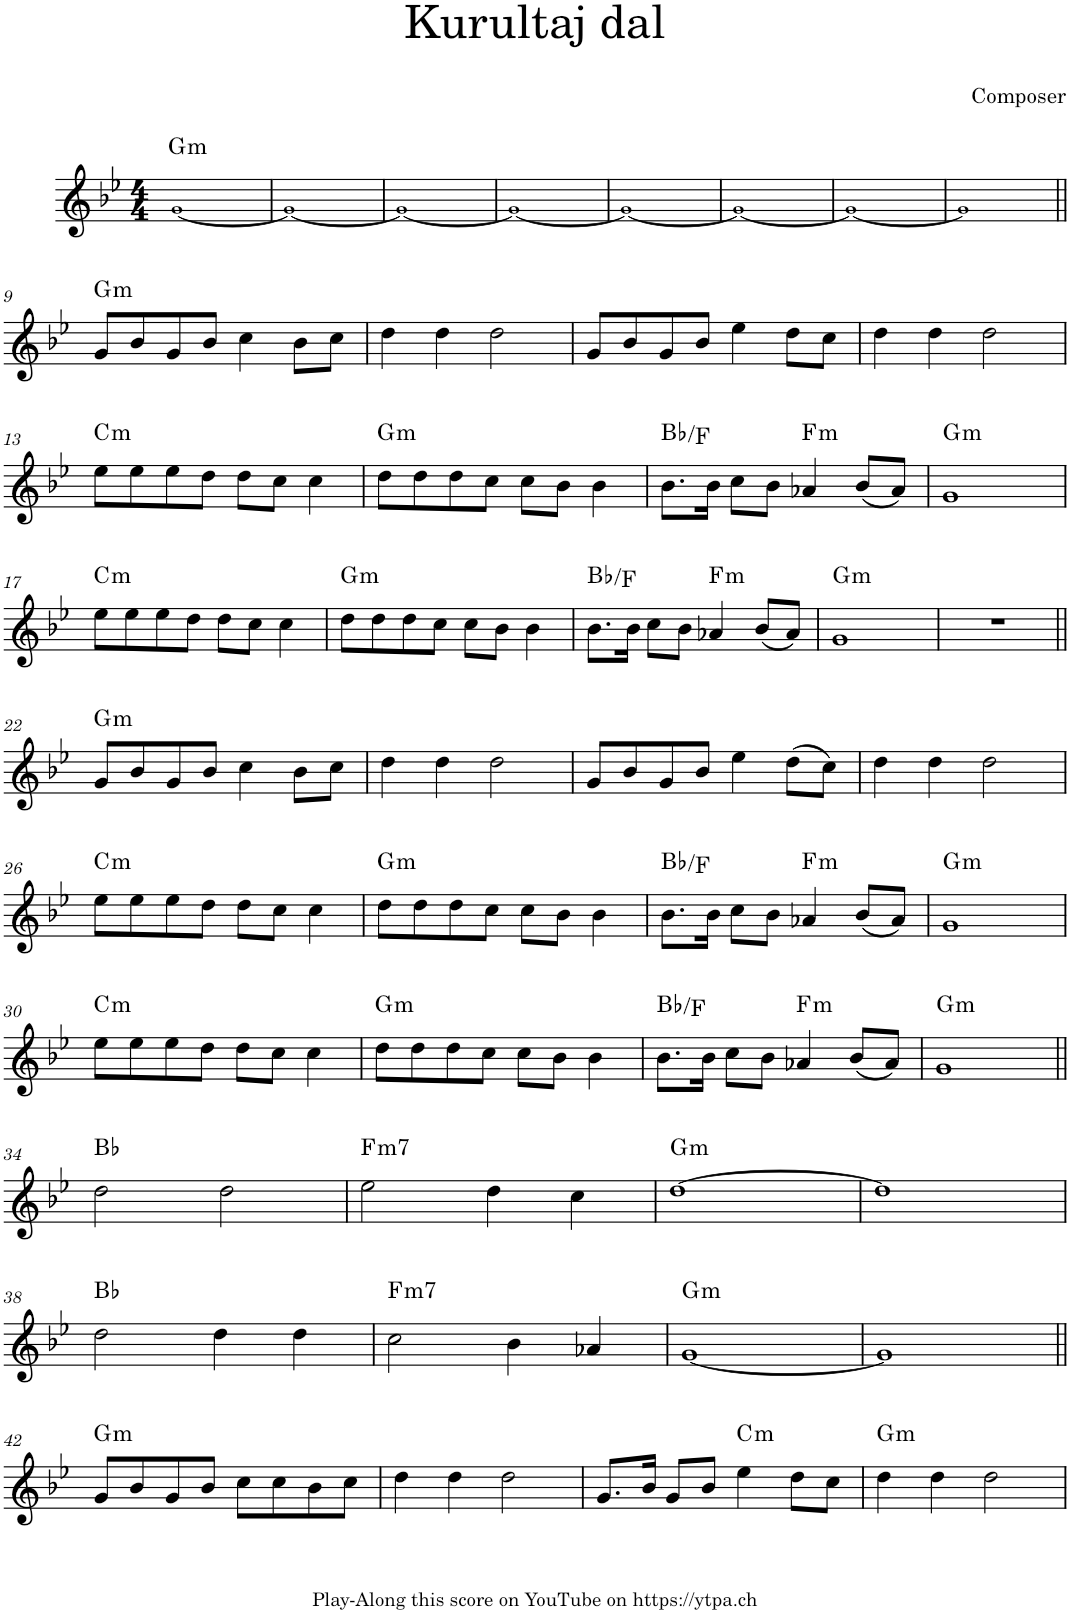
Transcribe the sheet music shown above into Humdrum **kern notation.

**kern	**harte
*part1	*part1
*staff1	*
*I"Piano	*
*I'Pno.	*
*clefG2	*
*k[b-e-]	*
*M4/4	*
=1	=1
!	!LO:H:kt=m
[1g!	G:min
=2	=2
1g!_	.
=3	=3
1g!_	.
=4	=4
1g!_	.
=5	=5
1g!_	.
=6	=6
1g!_	.
=7	=7
1g!_	.
=8	=8
1g!]	.
!!LO:LB:g=z
=9||	=9||
!	!LO:H:kt=m
8g/L	G:min
8b-/	.
8g/	.
8b-/J	.
4cc\	.
8b-\L	.
8cc\J	.
=10	=10
4dd\	.
4dd\	.
2dd\	.
=11	=11
8g/L	.
8b-/	.
8g/	.
8b-/J	.
4ee-\	.
8dd\L	.
8cc\J	.
=12	=12
4dd\	.
4dd\	.
2dd\	.
!!LO:LB:g=z
=13	=13
!	!LO:H:kt=m
8ee-\L	C:min
8ee-\	.
8ee-\	.
8dd\J	.
8dd\L	.
8cc\J	.
4cc\	.
=14	=14
!	!LO:H:kt=m
8dd\L	G:min
8dd\	.
8dd\	.
8cc\J	.
8cc\L	.
8b-\J	.
4b-\	.
=15	=15
8.b-\L	Bb:maj/5
16b-\Jk	.
8cc\L	.
8b-\J	.
!	!LO:H:kt=m
4a-X/	F:min
(8b-/L	.
8a-/J)	.
=16	=16
!	!LO:H:kt=m
1g	G:min
!!LO:LB:g=z
=17	=17
!	!LO:H:kt=m
8ee-\L	C:min
8ee-\	.
8ee-\	.
8dd\J	.
8dd\L	.
8cc\J	.
4cc\	.
=18	=18
!	!LO:H:kt=m
8dd\L	G:min
8dd\	.
8dd\	.
8cc\J	.
8cc\L	.
8b-\J	.
4b-\	.
=19	=19
8.b-\L	Bb:maj/5
16b-\Jk	.
8cc\L	.
8b-\J	.
!	!LO:H:kt=m
4a-X/	F:min
(8b-/L	.
8a-/J)	.
=20	=20
!	!LO:H:kt=m
1g	G:min
=21	=21
1r	.
!!LO:LB:g=z
=22||	=22||
!	!LO:H:kt=m
8g/L	G:min
8b-/	.
8g/	.
8b-/J	.
4cc\	.
8b-\L	.
8cc\J	.
=23	=23
4dd\	.
4dd\	.
2dd\	.
=24	=24
8g/L	.
8b-/	.
8g/	.
8b-/J	.
4ee-\	.
(8dd\L	.
8cc\J)	.
=25	=25
4dd\	.
4dd\	.
2dd\	.
!!LO:LB:g=z
=26	=26
!	!LO:H:kt=m
8ee-\L	C:min
8ee-\	.
8ee-\	.
8dd\J	.
8dd\L	.
8cc\J	.
4cc\	.
=27	=27
!	!LO:H:kt=m
8dd\L	G:min
8dd\	.
8dd\	.
8cc\J	.
8cc\L	.
8b-\J	.
4b-\	.
=28	=28
8.b-\L	Bb:maj/5
16b-\Jk	.
8cc\L	.
8b-\J	.
!	!LO:H:kt=m
4a-X/	F:min
(8b-/L	.
8a-/J)	.
=29	=29
!	!LO:H:kt=m
1g	G:min
!!LO:LB:g=z
=30	=30
!	!LO:H:kt=m
8ee-\L	C:min
8ee-\	.
8ee-\	.
8dd\J	.
8dd\L	.
8cc\J	.
4cc\	.
=31	=31
!	!LO:H:kt=m
8dd\L	G:min
8dd\	.
8dd\	.
8cc\J	.
8cc\L	.
8b-\J	.
4b-\	.
=32	=32
8.b-\L	Bb:maj/5
16b-\Jk	.
8cc\L	.
8b-\J	.
!	!LO:H:kt=m
4a-X/	F:min
(8b-/L	.
8a-/J)	.
=33	=33
!	!LO:H:kt=m
1g	G:min
!!LO:LB:g=z
=34||	=34||
2dd\	Bb:maj
2dd\	.
=35	=35
!	!LO:H:kt=m7
2ee-\	F:min7
4dd\	.
4cc\	.
=36	=36
!	!LO:H:kt=m
[1dd	G:min
=37	=37
1dd]	.
!!LO:LB:g=z
=38	=38
2dd\	Bb:maj
4dd\	.
4dd\	.
=39	=39
!	!LO:H:kt=m7
2cc\	F:min7
4b-\	.
4a-X/	.
=40	=40
!	!LO:H:kt=m
[1g	G:min
=41	=41
1g]	.
!!LO:LB:g=z
=42||	=42||
!	!LO:H:kt=m
8g/L	G:min
8b-/	.
8g/	.
8b-/J	.
8cc\L	.
8cc\	.
8b-\	.
8cc\J	.
=43	=43
4dd\	.
4dd\	.
2dd\	.
=44	=44
8.g/L	.
16b-/Jk	.
8g/L	.
8b-/J	.
!	!LO:H:kt=m
4ee-\	C:min
8dd\L	.
8cc\J	.
=45	=45
!	!LO:H:kt=m
4dd\	G:min
4dd\	.
2dd\	.
=	=
*-	*-
